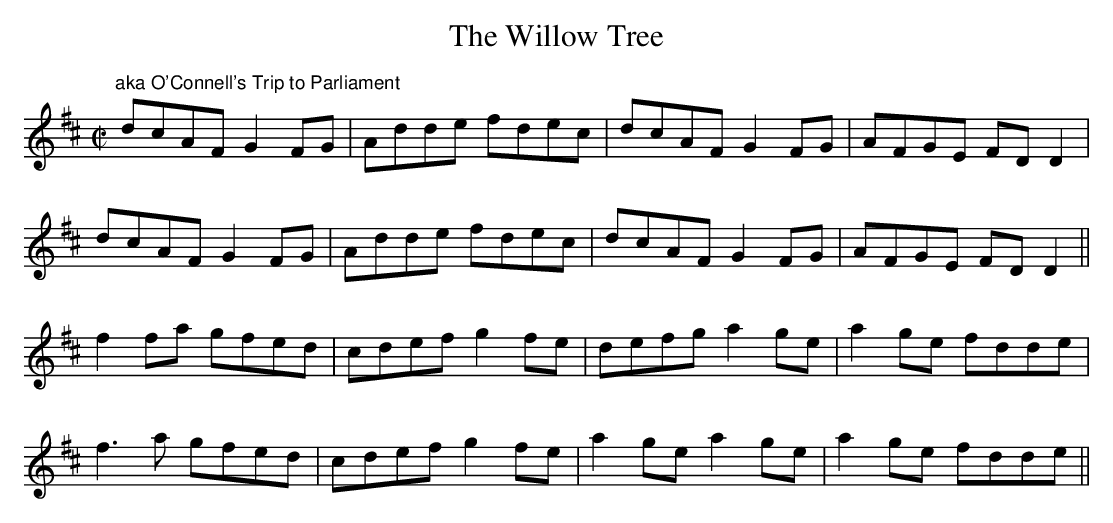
X:1
T:The Willow Tree
M:C|
L:1/8
K:D
"aka O'Connell's Trip to Parliament"
dcAF G2FG | Adde fdec | dcAF G2FG | AFGE FDD2 |
dcAF G2FG | Adde fdec | dcAF G2FG | AFGE FDD2 ||
f2fa gfed | cdef g2fe | defg a2ge | a2ge fdde |
f3a gfed | cdef g2fe | a2ge a2ge | a2ge fdde ||
